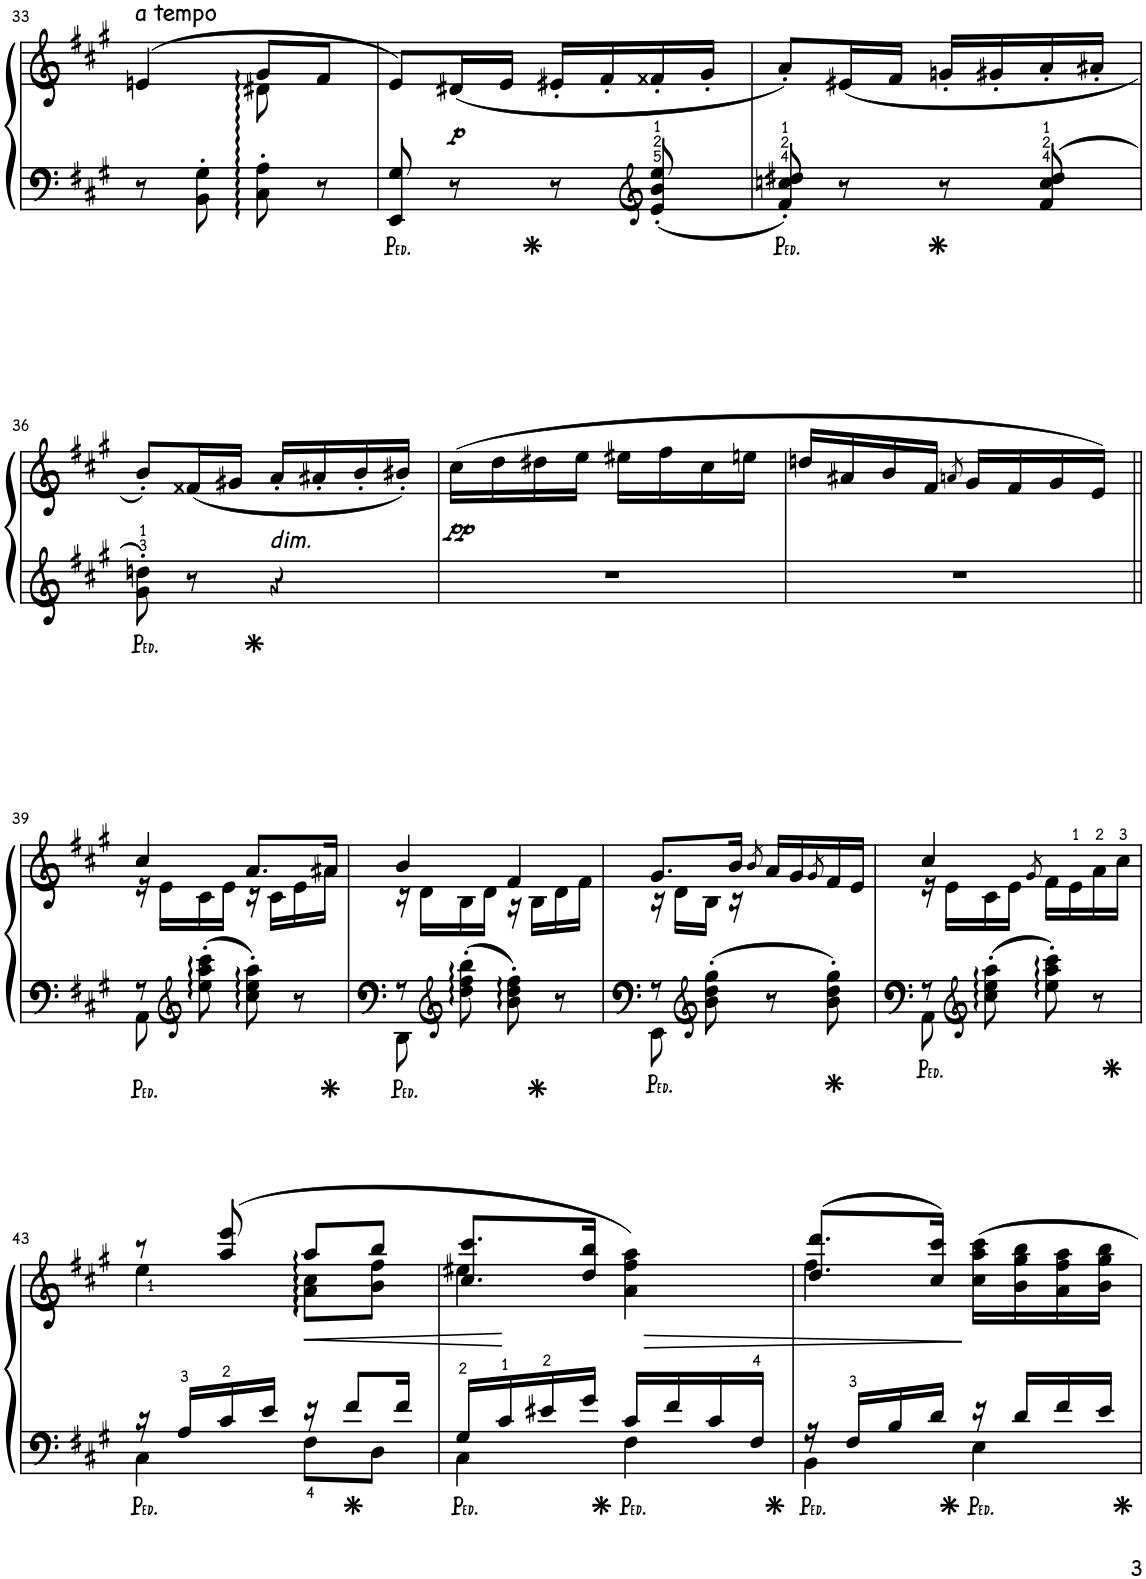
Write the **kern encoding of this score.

**kern	**kern	**dynam
*part1	*part1	*part1
*staff2	*staff1	*staff1/2
*I"Piano	*	*
*I'Pno.	*	*
!!LO:PB:g=z
*clefF4	*clefG2	*
*k[f#c#g#]	*k[f#c#g#]	*
*M2/4	*M2/4	*
=33	=33	=33
*	*^	*
!	!LO:TX:a:B:t=a tempo	!	!
8r	(>4en/	4ryy	.
8BB\' 8G#\'	.	.	.
8C#\' 8A\'	8g#/L	8d#X\	.
8r	8f#/J	8ryy	.
*	*v	*v	*
=34	=34	=34
8EE/ 8G#/	8e/L)	.
!	!	!LO:DY:b
8r	(16d#X/L	p
.	16e/JJ	.
8r	16e#X'/LL	.
.	16f#'/	.
*clefG2	*	*
8e/' 8b/' 8ee/'	16f##X'/	.
.	16g#'/JJ	.
=35	=35	=35
8f#/' 8ccn/' 8dd#X/'	8a'/L)	.
8r	(16e#X/L	.
.	16f#/JJ	.
8r	16gn'/LL	.
.	16g#X'/	.
8f#/ 8cc/ 8dd#/	16a'/	.
.	16a#X'/JJ	.
!!LO:LB:g=z
=36	=36	=36
8g#\' 8ddn\'	8b'/L)	.
8r	(16f##X/L	.
.	16g#X/JJ	.
!	!LO:TX:b:i:t=dim.	!
4r	16a'/LL	.
.	16a#X'/	.
.	16b'/	.
.	16b#X'/JJ)	.
=37	=37	=37
!	!	!LO:DY:b
2r	(16cc#\LL	pp
.	16dd\	.
.	16dd#X\	.
.	16ee\JJ	.
.	16ee#X\LL	.
.	16ff#\	.
.	16cc#\	.
.	16een\JJ	.
=38	=38	=38
2r	16ddn/LL	.
.	16a#X/	.
.	16b/	.
.	16f#/JJ	.
.	8qan/	.
.	16g#/LL	.
.	16f#/	.
.	16g#/	.
.	16e/JJ)	.
!!LO:LB:g=z
=39||	=39||	=39||
*^	*^	*
8r	8AA\	4cc#/	16r	.
.	.	.	16e\LL	.
*clefG2	*	*	*	*
8ee\' 8aa\' 8ccc#\'	4.ryy	.	16c#\	.
.	.	.	16e\JJ	.
8cc#\' 8ee\' 8aa\'	.	8.a/L	16r	.
.	.	.	16c#\LL	.
8r	.	.	16e\	.
.	.	16a#X/Jk	16a#\JJ	.
=40	=40	=40	=40	=40
8r	8DD\	4b/	16r	.
.	.	.	16d\LL	.
*clefG2	*	*	*	*
8dd\' 8ff#\' 8bb\'	4.ryy	.	16B\	.
.	.	.	16d\JJ	.
8b\' 8dd\' 8ff#\'	.	4f#/	16r	.
.	.	.	16B\LL	.
8r	.	.	16d\	.
.	.	.	16f#\JJ	.
=41	=41	=41	=41	=41
8r	8EE\	8.g#/L	16r	.
.	.	.	16d\LL	.
*clefG2	*	*	*	*
8b\' 8dd\' 8gg#\'	4.ryy	.	16B\JJ	.
.	.	16b/Jk	16r	.
.	.	8qb/	.	.
8r	.	16a/LL	4ryy	.
.	.	16g#/	.	.
.	.	8qg#/	.	.
8b\' 8dd\' 8gg#\'	.	16f#/	.	.
.	.	16e/JJ	.	.
=42	=42	=42	=42	=42
8r	8AA\	4cc#/	16r	.
.	.	.	16e\LL	.
*clefG2	*	*	*	*
8cc#\' 8ee\' 8aa\'	4.ryy	.	16c#\	.
.	.	.	16e\JJ	.
.	.	8qg#/	.	.
8ee\' 8aa\' 8ccc#\'	.	16f#\LL	4ryy	.
.	.	16e\	.	.
8r	.	16a\	.	.
.	.	16cc#\JJ	.	.
!!LO:LB:g=z	!!
=43	=43	=43	=43	=43
16r	4C#\	8r	4ee\	.
16A/LL	.	.	.	.
16c#/	.	(8aa/ 8eee/	.	.
16e/JJ	.	.	.	.
!	!	!	!	!LO:HP:b
16r	8F#\L	8aa/L	8a\ 8cc#\L	<
8f#/L	.	.	.	.
.	8D\J	8bb/J	8b\ 8ff#\J	.
16f#/Jk	.	.	.	.
=44	=44	=44	=44	=44
16G#/LL	4C#\	8.cc#/ 8.ccc#/L	4ee#X\	.
16c#/	.	.	.	.
16e#X/	.	.	.	.
16g#/JJ	.	16dd/ 16bb/Jk	.	[
!	!	!	!	!LO:HP:b
16c#/LL	4F#\	4a\ 4ff#\ 4aa\)	4ryy	>
16f#/	.	.	.	.
16c#/	.	.	.	.
16F#/JJ	.	.	.	.
=45	=45	=45	=45	=45
16r	4BB\	(8.dd/ 8.ddd/L	4ff#\	.
16F#/LL	.	.	.	.
16B/	.	.	.	.
16d/JJ	.	16cc#/ 16ccc#/Jk)	.	.
16r	4E\	16cc#\ 16aa\ 16ccc#\LL	4ryy	]
16d/LL	.	16b\ 16gg#\ 16bb\	.	.
16f#/	.	16a\ 16ff#\ 16aa\	.	.
16e/JJ	.	16b\ 16gg#\ 16bb\JJ	.	.
*v	*v	*	*	*
*	*v	*v	*
=	=	=
*-	*-	*-
